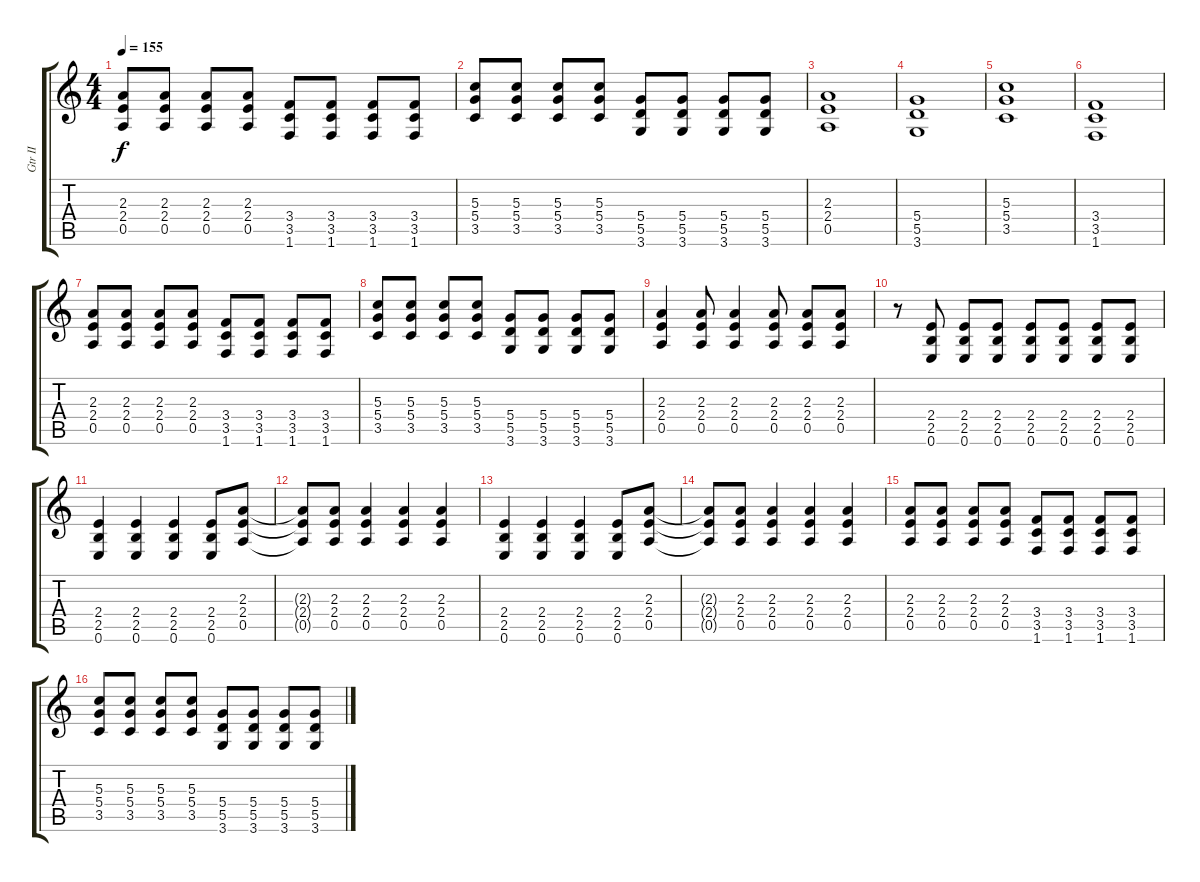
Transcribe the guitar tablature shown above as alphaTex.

\track ("Gtr II" "Gtr II") {instrument overdrivenguitar}
\staff {score tabs}
\tuning (E4 B3 G3 D3 A2 E2) {hide}
\ts (4 4)
\tempo 155
\clef g2
\ks c
(2.3 2.4 0.5).8{dy f} (2.3 2.4 0.5).8 (2.3 2.4 0.5).8 (2.3 2.4 0.5).8 (3.4 3.5 1.6).8 (3.4 3.5 1.6).8 (3.4 3.5 1.6).8 (3.4 3.5 1.6).8 |
(5.3 5.4 3.5).8 (5.3 5.4 3.5).8 (5.3 5.4 3.5).8 (5.3 5.4 3.5).8 (5.4 5.5 3.6).8 (5.4 5.5 3.6).8 (5.4 5.5 3.6).8 (5.4 5.5 3.6).8 |
(2.3 2.4 0.5).1 |
(5.4 5.5 3.6).1 |
(5.3 5.4 3.5).1 |
(3.4 3.5 1.6).1 |
(2.3 2.4 0.5).8 (2.3 2.4 0.5).8 (2.3 2.4 0.5).8 (2.3 2.4 0.5).8 (3.4 3.5 1.6).8 (3.4 3.5 1.6).8 (3.4 3.5 1.6).8 (3.4 3.5 1.6).8 |
(5.3 5.4 3.5).8 (5.3 5.4 3.5).8 (5.3 5.4 3.5).8 (5.3 5.4 3.5).8 (5.4 5.5 3.6).8 (5.4 5.5 3.6).8 (5.4 5.5 3.6).8 (5.4 5.5 3.6).8 |
(2.3 2.4 0.5).4 (2.3 2.4 0.5).8 (2.3 2.4 0.5).4 (2.3 2.4 0.5).8 (2.3 2.4 0.5).8 (2.3 2.4 0.5).8 |
r.8 (2.4 2.5 0.6).8 (2.4 2.5 0.6).8 (2.4 2.5 0.6).8 (2.4 2.5 0.6).8 (2.4 2.5 0.6).8 (2.4 2.5 0.6).8 (2.4 2.5 0.6).8 |
(2.4 2.5 0.6).4 (2.4 2.5 0.6).4 (2.4 2.5 0.6).4 (2.4 2.5 0.6).8 (2.3 2.4 0.5).8 |
(2.3{t} 2.4{t} 0.5{t}).8 (2.3 2.4 0.5).8 (2.3 2.4 0.5).4 (2.3 2.4 0.5).4 (2.3 2.4 0.5).4 |
(2.4 2.5 0.6).4 (2.4 2.5 0.6).4 (2.4 2.5 0.6).4 (2.4 2.5 0.6).8 (2.3 2.4 0.5).8 |
(2.3{t} 2.4{t} 0.5{t}).8 (2.3 2.4 0.5).8 (2.3 2.4 0.5).4 (2.3 2.4 0.5).4 (2.3 2.4 0.5).4 |
(2.3 2.4 0.5).8 (2.3 2.4 0.5).8 (2.3 2.4 0.5).8 (2.3 2.4 0.5).8 (3.4 3.5 1.6).8 (3.4 3.5 1.6).8 (3.4 3.5 1.6).8 (3.4 3.5 1.6).8 |
(5.3 5.4 3.5).8 (5.3 5.4 3.5).8 (5.3 5.4 3.5).8 (5.3 5.4 3.5).8 (5.4 5.5 3.6).8 (5.4 5.5 3.6).8 (5.4 5.5 3.6).8 (5.4 5.5 3.6).8
